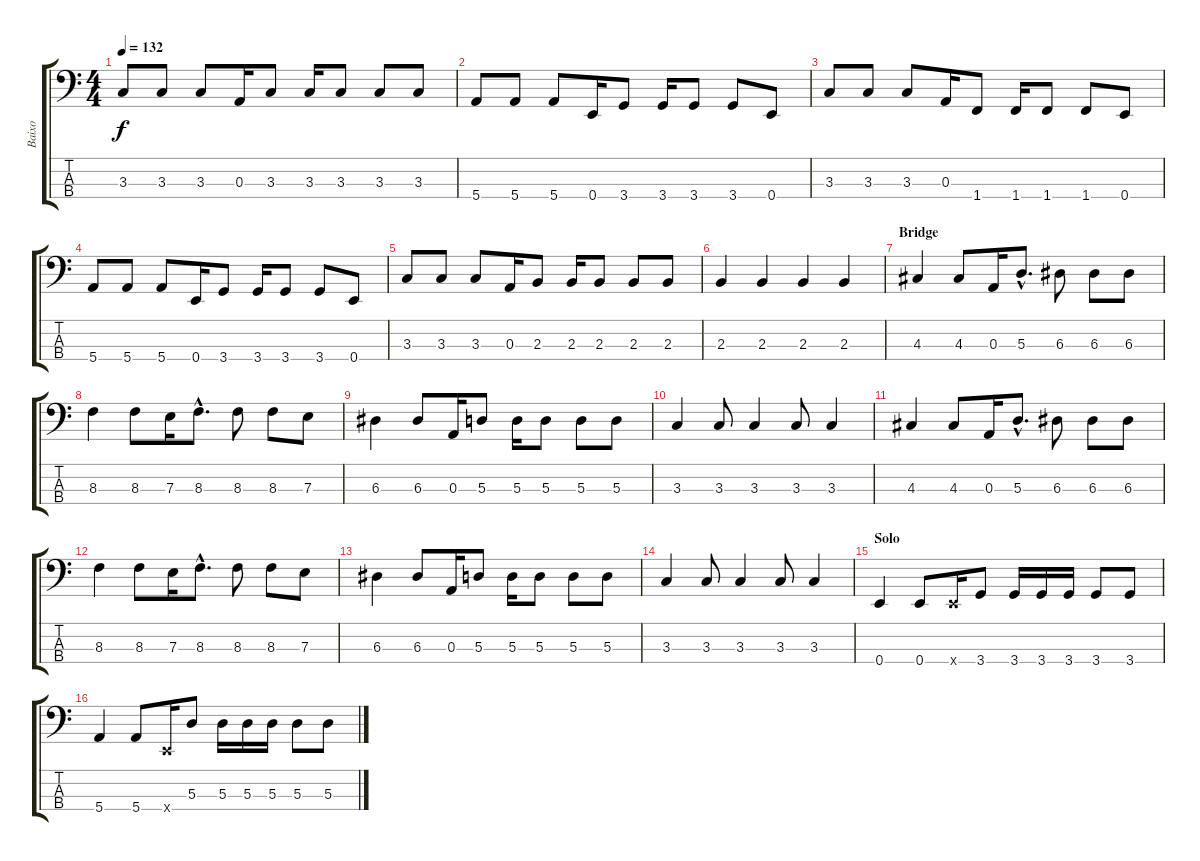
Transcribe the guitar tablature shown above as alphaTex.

\track ("Baixo" "Baixo") {instrument electricbassfinger}
\staff {score tabs}
\tuning (G2 D2 A1 E1) {hide}
\ts (4 4)
\tempo 132
\clef f4
\ks c
3.3.8{dy f} 3.3.8 3.3.8 0.3.16 3.3.8 3.3.16 3.3.8 3.3.8 3.3.8 |
5.4.8 5.4.8 5.4.8 0.4.16 3.4.8 3.4.16 3.4.8 3.4.8 0.4.8 |
3.3.8 3.3.8 3.3.8 0.3.16 1.4.8 1.4.16 1.4.8 1.4.8 0.4.8 |
5.4.8 5.4.8 5.4.8 0.4.16 3.4.8 3.4.16 3.4.8 3.4.8 0.4.8 |
3.3.8 3.3.8 3.3.8 0.3.16 2.3.8 2.3.16 2.3.8 2.3.8 2.3.8 |
2.3.4 2.3.4 2.3.4 2.3.4 |
\section ("" "Bridge")
4.3.4 4.3.8 0.3.16 5.3{hac}.8{d} 6.3.8 6.3.8 6.3.8 |
8.3.4 8.3.8 7.3.16 8.3{hac}.8{d} 8.3.8 8.3.8 7.3.8 |
6.3.4 6.3.8 0.3.16 5.3.8 5.3.16 5.3.8 5.3.8 5.3.8 |
3.3.4 3.3.8 3.3.4 3.3.8 3.3.4 |
4.3.4 4.3.8 0.3.16 5.3{hac}.8{d} 6.3.8 6.3.8 6.3.8 |
8.3.4 8.3.8 7.3.16 8.3{hac}.8{d} 8.3.8 8.3.8 7.3.8 |
6.3.4 6.3.8 0.3.16 5.3.8 5.3.16 5.3.8 5.3.8 5.3.8 |
3.3.4 3.3.8 3.3.4 3.3.8 3.3.4 |
\section ("" "Solo")
0.4.4 0.4.8 0.4{x}.16 3.4.8 3.4.16 3.4.16 3.4.16 3.4.8 3.4.8 |
5.4.4 5.4.8 0.4{x}.16 5.3.8 5.3.16 5.3.16 5.3.16 5.3.8 5.3.8
